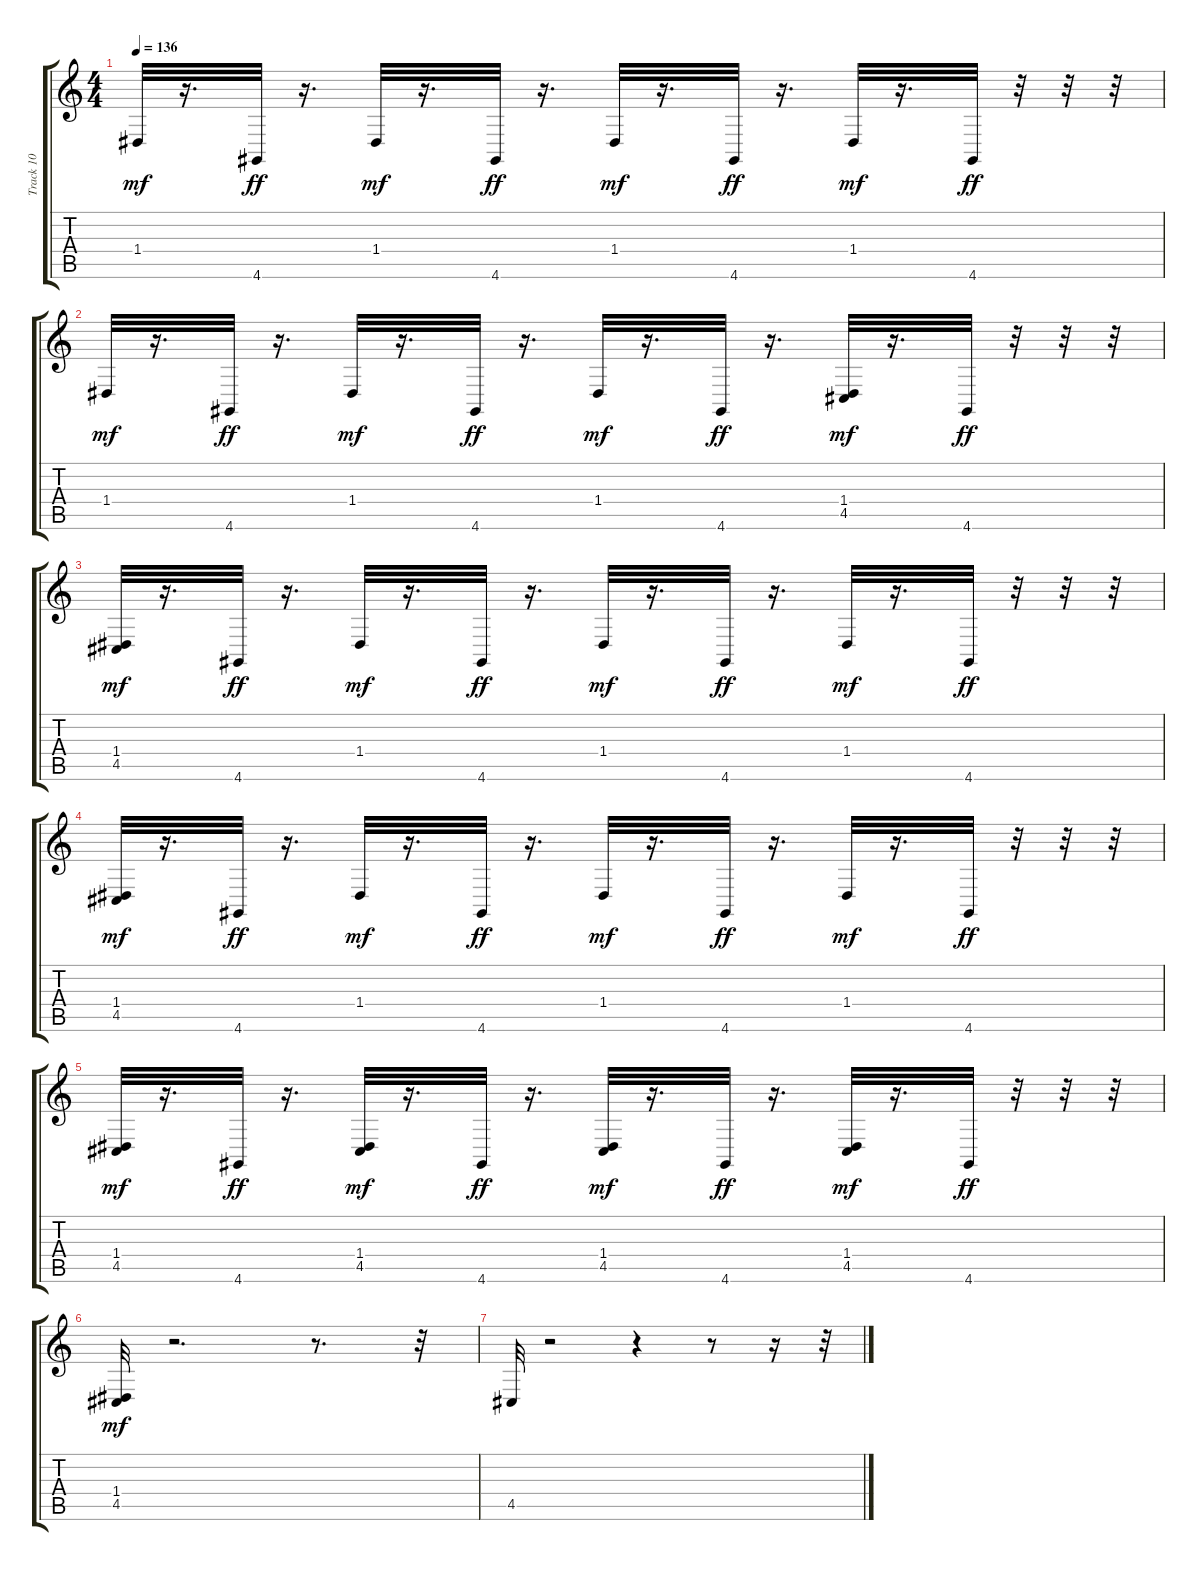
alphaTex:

\track ("Track 10" "Track 10") {instrument synthdrum}
\staff {score tabs}
\tuning (E4 B3 G3 D3 A2 E2) {hide}
\ts (4 4)
\tempo 136
\clef g2
\ks c
1.4.32{dy mf} r.16{d} 4.6.32{dy ff} r.16{d} 1.4.32{dy mf} r.16{d} 4.6.32{dy ff} r.16{d} 1.4.32{dy mf} r.16{d} 4.6.32{dy ff} r.16{d} 1.4.32{dy mf} r.16{d} 4.6.32{dy ff} r.32 r.32 r.32 |
1.4.32{dy mf} r.16{d} 4.6.32{dy ff} r.16{d} 1.4.32{dy mf} r.16{d} 4.6.32{dy ff} r.16{d} 1.4.32{dy mf} r.16{d} 4.6.32{dy ff} r.16{d} (1.4 4.5).32{dy mf} r.16{d} 4.6.32{dy ff} r.32 r.32 r.32 |
(1.4 4.5).32{dy mf} r.16{d} 4.6.32{dy ff} r.16{d} 1.4.32{dy mf} r.16{d} 4.6.32{dy ff} r.16{d} 1.4.32{dy mf} r.16{d} 4.6.32{dy ff} r.16{d} 1.4.32{dy mf} r.16{d} 4.6.32{dy ff} r.32 r.32 r.32 |
(1.4 4.5).32{dy mf} r.16{d} 4.6.32{dy ff} r.16{d} 1.4.32{dy mf} r.16{d} 4.6.32{dy ff} r.16{d} 1.4.32{dy mf} r.16{d} 4.6.32{dy ff} r.16{d} 1.4.32{dy mf} r.16{d} 4.6.32{dy ff} r.32 r.32 r.32 |
(1.4 4.5).32{dy mf} r.16{d} 4.6.32{dy ff} r.16{d} (1.4 4.5).32{dy mf} r.16{d} 4.6.32{dy ff} r.16{d} (1.4 4.5).32{dy mf} r.16{d} 4.6.32{dy ff} r.16{d} (1.4 4.5).32{dy mf} r.16{d} 4.6.32{dy ff} r.32 r.32 r.32 |
(1.4 4.5).32{dy mf} r.2{d} r.8{d} r.32 |
4.5.32 r.2 r.4 r.8 r.16 r.32
